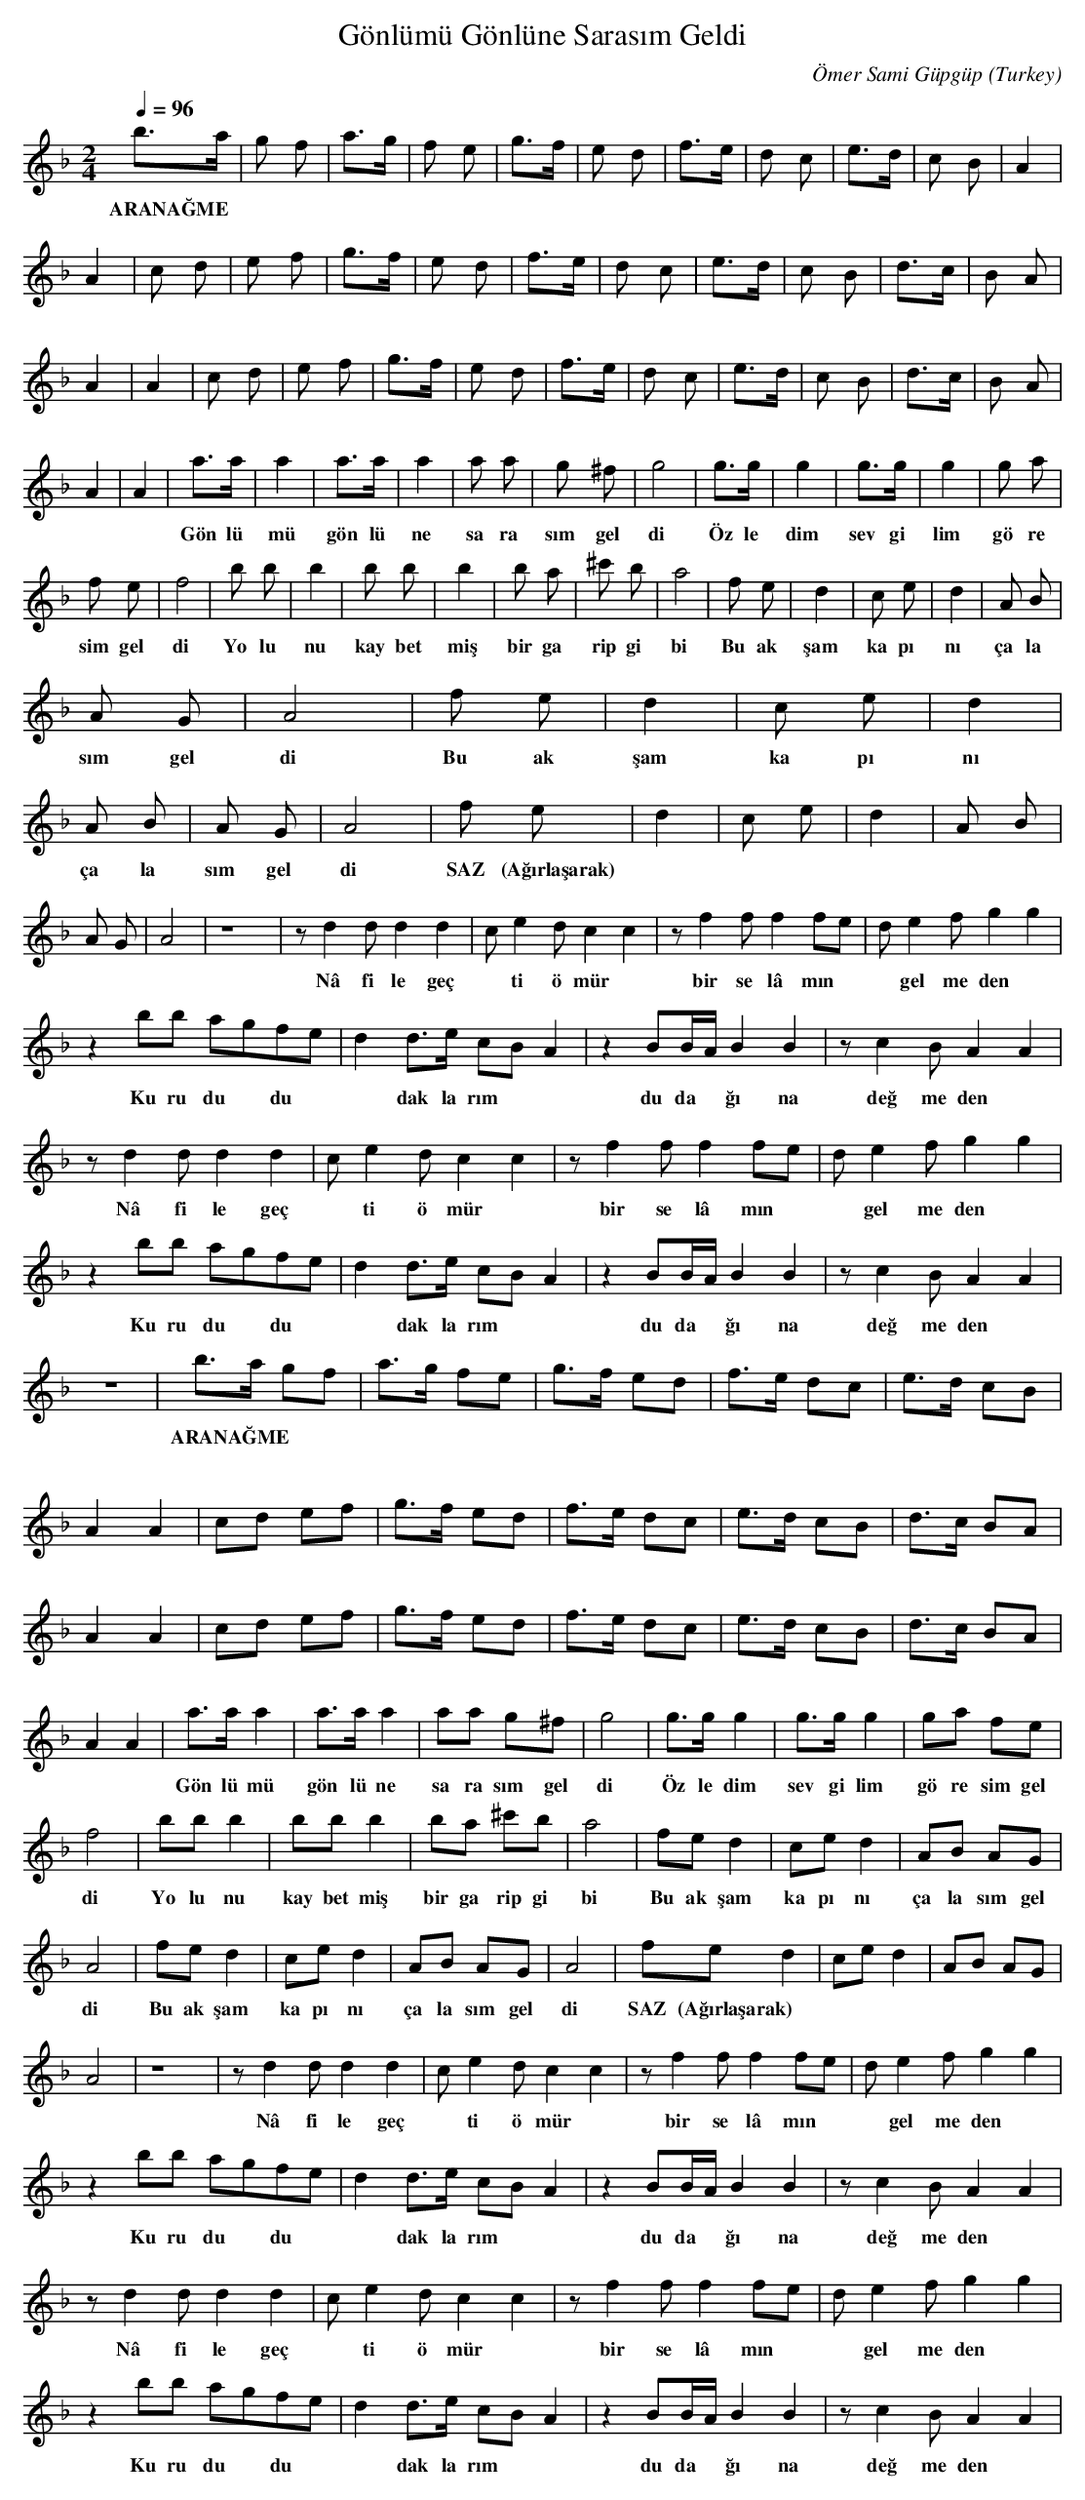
X:1
T: Gönlümü Gönlüne Sarasım Geldi
C: Ömer Sami Güpgüp
O: Turkey
M: 2/4
L: 1/16
K: C _B
Q: 1/4=96
b3a  | g2 f2  | a3g  | f2 e2  | g3f  | e2 d2  | f3e  | \
w:  ARANAĞME  |   |   |   |   |   |   |
d2 c2  | e3d  | c2 B2  | A4  |
w:   |   |   |   |
A4  | c2 d2  | e2 f2  | g3f  | e2 d2  | f3e  | d2 c2  | \
w:   |   |   |   |   |   |   |
e3d  | c2 B2  | d3c  | B2 A2  |
w:   |   |   |   |
A4  | A4  | c2 d2  | e2 f2  | g3f  | e2 d2  | f3e  | \
w:   |   |   |   |   |   |   |
d2 c2  | e3d  | c2 B2  | d3c  | B2 A2  |
w:   |   |   |   |   |
A4  | A4  | a3a  | a4  | a3a  | a4  | a2 a2  | g2 ^f2  | g8  | \
w:   |   |  Gön lü  |  mü   |  gön lü  |  ne   |  sa ra  |  sım  gel  |  di    |
g3g  | g4  | g3g  | g4  | g2 a2  |
w:  Öz le  |  dim   |  sev gi  |  lim   |  gö re  |
f2 e2  | f8  | b2 b2  | b4  | b2 b2  | b4  | b2 a2  | \
w:  sim  gel  |  di    |  Yo lu  |  nu   |  kay bet  |  miş   |  bir  ga  |
^c'2 b2  | a8  | f2 e2  | d4  | c2 e2  | d4  | A2 B2  |
w:  rip  gi  |  bi    |  Bu  ak  |  şam   |  ka pı  |  nı   |  ça la  |
A2 G2  | A8  | f2 e2  | d4  | c2 e2  | d4  | A2 B2  | \
w:  sım  gel  |  di    |  Bu  ak  |  şam   |  ka pı  |  nı   |  ça la  |
A2 G2  | A8  | f2 e2  | d4  | c2 e2  | d4  | A2 B2  |
w:  sım  gel  |  di    |  SAZ (Ağırlaşarak)  |   |   |   |   |
A2 G2  | A8  | z16  | z2d4d2 d4d4  | c2e4d2 c4c4  | \
w:   |   |  |  Nâ fi le  geç  |  *  ti  ö mür   |
z2f4f2 f4f2e2  | d2e4f2 g4g4  |
w:  bir  se lâ mın   |  *  gel me den    |
z4b2b2 a2g2f2e2  | d4d3e c2B2A4  | z4B2BA B4B4  | \
w:  Ku ru du  *  du  |  *  dak la rım   |  du da *  ğı na   |
z2c4B2 A4A4  |
w:  değ me den    |
z2d4d2 d4d4  | c2e4d2 c4c4  | z2f4f2 f4f2e2  | \
w:  Nâ fi le  geç  |  *  ti  ö mür   |  bir  se lâ mın   |
d2e4f2 g4g4  |
w:  *  gel me den    |
z4b2b2 a2g2f2e2  | d4d3e c2B2A4  | z4B2BA B4B4  | \
w:  Ku ru du  *  du  |  *  dak la rım   |  du da *  ğı na   |
z2c4B2 A4A4  |
w:  değ me den    |
z8  | b3a g2f2  | a3g f2e2  | g3f e2d2  | f3e d2c2  | \
w:  |  ARANAĞME  |   |   |   |
e3d c2B2  |
w:   |
A4 A4  | c2d2 e2f2  | g3f e2d2  | f3e d2c2  | \
w:   |   |   |   |
e3d c2B2  | d3c B2A2  |
w:   |   |
A4 A4  | c2d2 e2f2  | g3f e2d2  | f3e d2c2  | \
w:   |   |   |   |
e3d c2B2  | d3c B2A2  |
w:   |   |
A4 A4  | a3a a4  | a3a a4  | a2a2 g2^f2  | g8  | \
w:   |  Gön lü mü   |  gön lü ne   |  sa ra sım  gel  |  di    |
g3g g4  | g3g g4  | g2a2 f2e2  |
w:  Öz le dim   |  sev gi lim   |  gö re sim  gel  |
f8  | b2b2 b4  | b2b2 b4  | b2a2 ^c'2b2  | a8  | \
w:  di    |  Yo lu nu   |  kay bet miş   |  bir  ga rip  gi  |  bi    |
f2e2 d4  | c2e2 d4  | A2B2 A2G2  |
w:  Bu  ak şam   |  ka pı nı   |  ça la sım  gel  |
A8  | f2e2 d4  | c2e2 d4  | A2B2 A2G2  | A8  | \
w:  di    |  Bu  ak şam   |  ka pı nı   |  ça la sım  gel  |  di    |
f2e2 d4  | c2e2 d4  | A2B2 A2G2  |
w:  SAZ (Ağırlaşarak)  |   |   |
A8  | z16  | z2d4d2 d4d4  | c2e4d2 c4c4  | \
w:   |  |  Nâ fi le  geç  |  *  ti  ö mür   |
z2f4f2 f4f2e2  | d2e4f2 g4g4  |
w:  bir  se lâ mın   |  *  gel me den    |
z4b2b2 a2g2f2e2  | d4d3e c2B2A4  | z4B2BA B4B4  | \
w:  Ku ru du  *  du  |  *  dak la rım   |  du da *  ğı na   |
z2c4B2 A4A4  |
w:  değ me den    |
z2d4d2 d4d4  | c2e4d2 c4c4  | z2f4f2 f4f2e2  | \
w:  Nâ fi le  geç  |  *  ti  ö mür   |  bir  se lâ mın   |
d2e4f2 g4g4  |
w:  *  gel me den    |
z4b2b2 a2g2f2e2  | d4d3e c2B2A4  | z4B2BA B4B4  | \
w:  Ku ru du  *  du  |  *  dak la rım   |  du da *  ğı na   |
z2c4B2 A4A4  |
w:  değ me den    |
|
